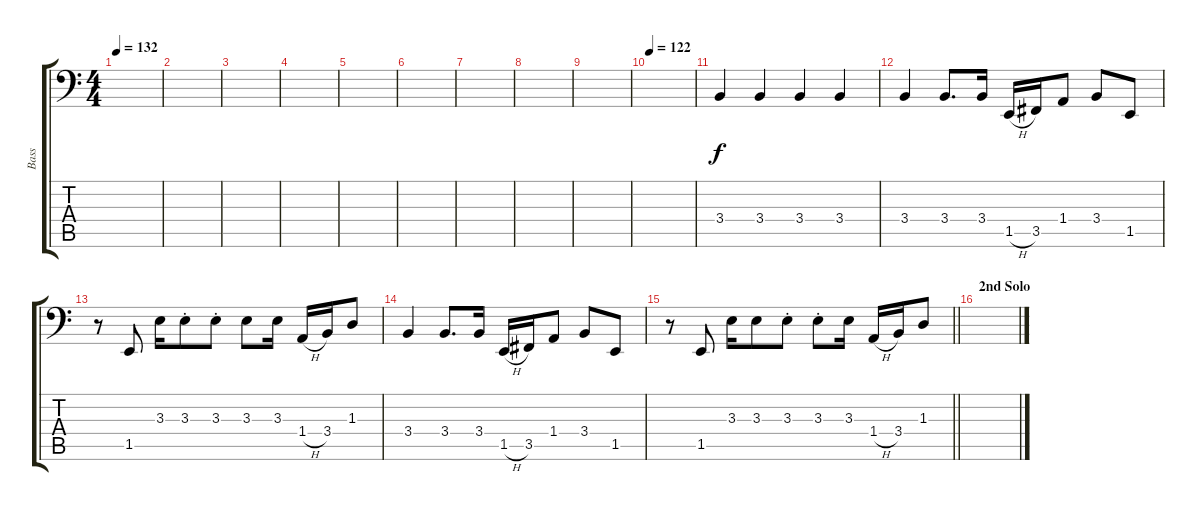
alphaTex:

\track ("Bass" "Bass") {instrument electricbassfinger}
\staff {score tabs}
\tuning (B2 Gb2 Db2 Ab1 Eb1 Bb0) {hide}
\ts (4 4)
\tempo 132
\clef f4
\ks c
|
|
|
|
|
|
|
|
|
\tempo 122
|
3.4.4 3.4.4 3.4.4 3.4.4 |
3.4.4 3.4.8{d} 3.4.16 1.5{h}.16 3.5.16 1.4.8 3.4.8 1.5.8 |
r.8 1.5.8 3.3.16 3.3{st}.8 3.3{st}.8 3.3.8 3.3.16 1.4{h}.16 3.4.16 1.3.8 |
3.4.4 3.4.8{d} 3.4.16 1.5{h}.16 3.5.16 1.4.8 3.4.8 1.5.8 |
\barLineRight lightlight
r.8 1.5.8 3.3.16 3.3.8 3.3{st}.8 3.3{st}.8 3.3.16 1.4{h}.16 3.4.16 1.3.8 |
\section ("" "2nd Solo")
